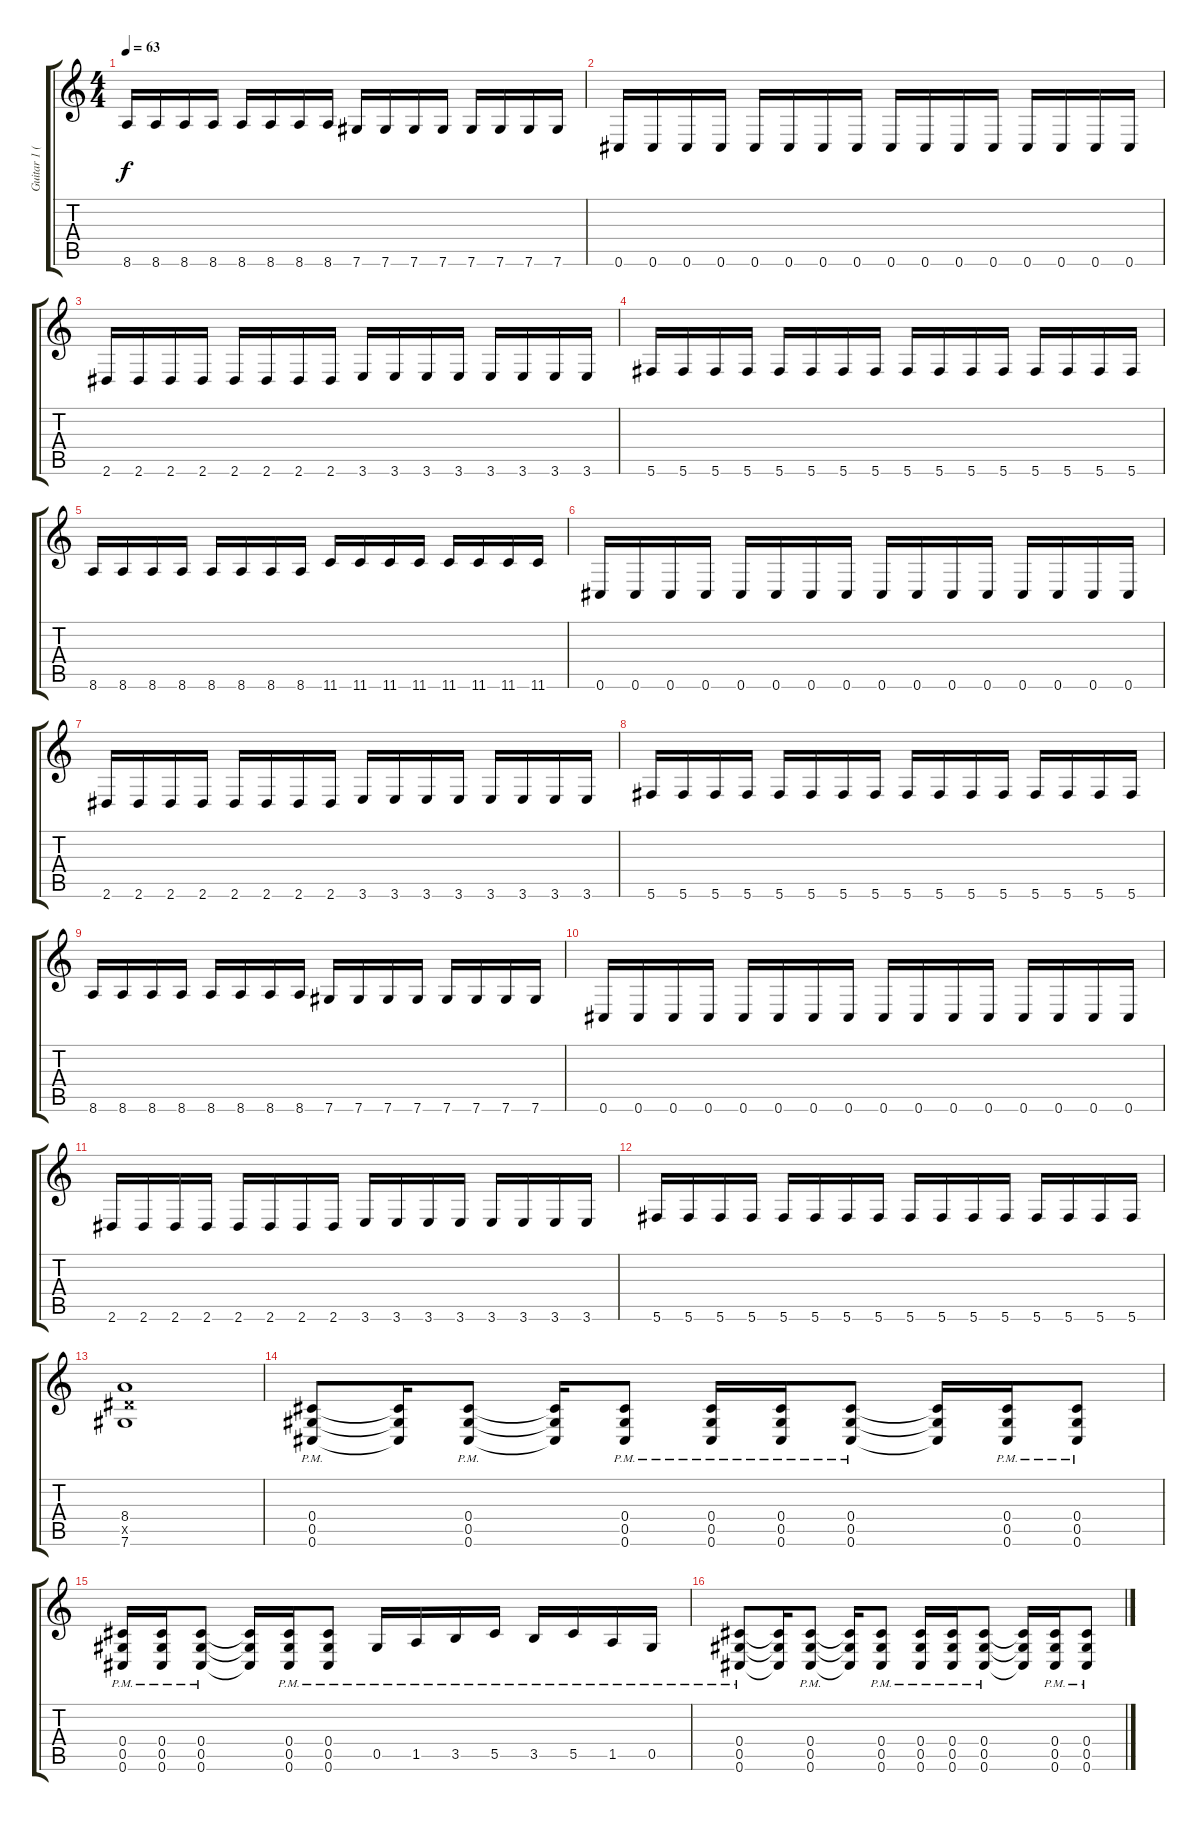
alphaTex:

\track ("Guitar 1 (Drop C#)" "Guitar 1 (") {instrument distortionguitar}
\staff {score tabs}
\tuning (Eb4 Bb3 Gb3 Db3 Ab2 Db2) {hide}
\ts (4 4)
\tempo 63
\clef g2
\ks c
8.6.16{dy f} 8.6.16 8.6.16 8.6.16 8.6.16 8.6.16 8.6.16 8.6.16 7.6.16 7.6.16 7.6.16 7.6.16 7.6.16 7.6.16 7.6.16 7.6.16 |
0.6.16 0.6.16 0.6.16 0.6.16 0.6.16 0.6.16 0.6.16 0.6.16 0.6.16 0.6.16 0.6.16 0.6.16 0.6.16 0.6.16 0.6.16 0.6.16 |
2.6.16 2.6.16 2.6.16 2.6.16 2.6.16 2.6.16 2.6.16 2.6.16 3.6.16 3.6.16 3.6.16 3.6.16 3.6.16 3.6.16 3.6.16 3.6.16 |
5.6.16 5.6.16 5.6.16 5.6.16 5.6.16 5.6.16 5.6.16 5.6.16 5.6.16 5.6.16 5.6.16 5.6.16 5.6.16 5.6.16 5.6.16 5.6.16 |
8.6.16 8.6.16 8.6.16 8.6.16 8.6.16 8.6.16 8.6.16 8.6.16 11.6.16 11.6.16 11.6.16 11.6.16 11.6.16 11.6.16 11.6.16 11.6.16 |
0.6.16 0.6.16 0.6.16 0.6.16 0.6.16 0.6.16 0.6.16 0.6.16 0.6.16 0.6.16 0.6.16 0.6.16 0.6.16 0.6.16 0.6.16 0.6.16 |
2.6.16 2.6.16 2.6.16 2.6.16 2.6.16 2.6.16 2.6.16 2.6.16 3.6.16 3.6.16 3.6.16 3.6.16 3.6.16 3.6.16 3.6.16 3.6.16 |
5.6.16 5.6.16 5.6.16 5.6.16 5.6.16 5.6.16 5.6.16 5.6.16 5.6.16 5.6.16 5.6.16 5.6.16 5.6.16 5.6.16 5.6.16 5.6.16 |
8.6.16 8.6.16 8.6.16 8.6.16 8.6.16 8.6.16 8.6.16 8.6.16 7.6.16 7.6.16 7.6.16 7.6.16 7.6.16 7.6.16 7.6.16 7.6.16 |
0.6.16 0.6.16 0.6.16 0.6.16 0.6.16 0.6.16 0.6.16 0.6.16 0.6.16 0.6.16 0.6.16 0.6.16 0.6.16 0.6.16 0.6.16 0.6.16 |
2.6.16 2.6.16 2.6.16 2.6.16 2.6.16 2.6.16 2.6.16 2.6.16 3.6.16 3.6.16 3.6.16 3.6.16 3.6.16 3.6.16 3.6.16 3.6.16 |
5.6.16 5.6.16 5.6.16 5.6.16 5.6.16 5.6.16 5.6.16 5.6.16 5.6.16 5.6.16 5.6.16 5.6.16 5.6.16 5.6.16 5.6.16 5.6.16 |
(8.4 7.5{x} 7.6).1 |
(0.4{pm} 0.5{pm} 0.6{pm}).8 (0.4{t} 0.5{t} 0.6{t}).16 (0.4{pm} 0.5{pm} 0.6{pm}).8 (0.4{t} 0.5{t} 0.6{t}).16 (0.4{pm} 0.5{pm} 0.6{pm}).8 (0.4{pm} 0.5{pm} 0.6{pm}).16 (0.4{pm} 0.5{pm} 0.6{pm}).16 (0.4{pm} 0.5{pm} 0.6{pm}).8 (0.4{t} 0.5{t} 0.6{t}).16 (0.4{pm} 0.5{pm} 0.6{pm}).16 (0.4{pm} 0.5{pm} 0.6{pm}).8 |
(0.4{pm} 0.5{pm} 0.6{pm}).16 (0.4{pm} 0.5{pm} 0.6{pm}).16 (0.4{pm} 0.5{pm} 0.6{pm}).8 (0.4{t} 0.5{t} 0.6{t}).16 (0.4{pm} 0.5{pm} 0.6{pm}).16 (0.4{pm} 0.5{pm} 0.6{pm}).8 0.5{pm}.16 1.5{pm}.16 3.5{pm}.16 5.5{pm}.16 3.5{pm}.16 5.5{pm}.16 1.5{pm}.16 0.5{pm}.16 |
(0.4{pm} 0.5{pm} 0.6{pm}).8 (0.4{t} 0.5{t} 0.6{t}).16 (0.4{pm} 0.5{pm} 0.6{pm}).8 (0.4{t} 0.5{t} 0.6{t}).16 (0.4{pm} 0.5{pm} 0.6{pm}).8 (0.4{pm} 0.5{pm} 0.6{pm}).16 (0.4{pm} 0.5{pm} 0.6{pm}).16 (0.4{pm} 0.5{pm} 0.6{pm}).8 (0.4{t} 0.5{t} 0.6{t}).16 (0.4{pm} 0.5{pm} 0.6{pm}).16 (0.4{pm} 0.5{pm} 0.6{pm}).8
